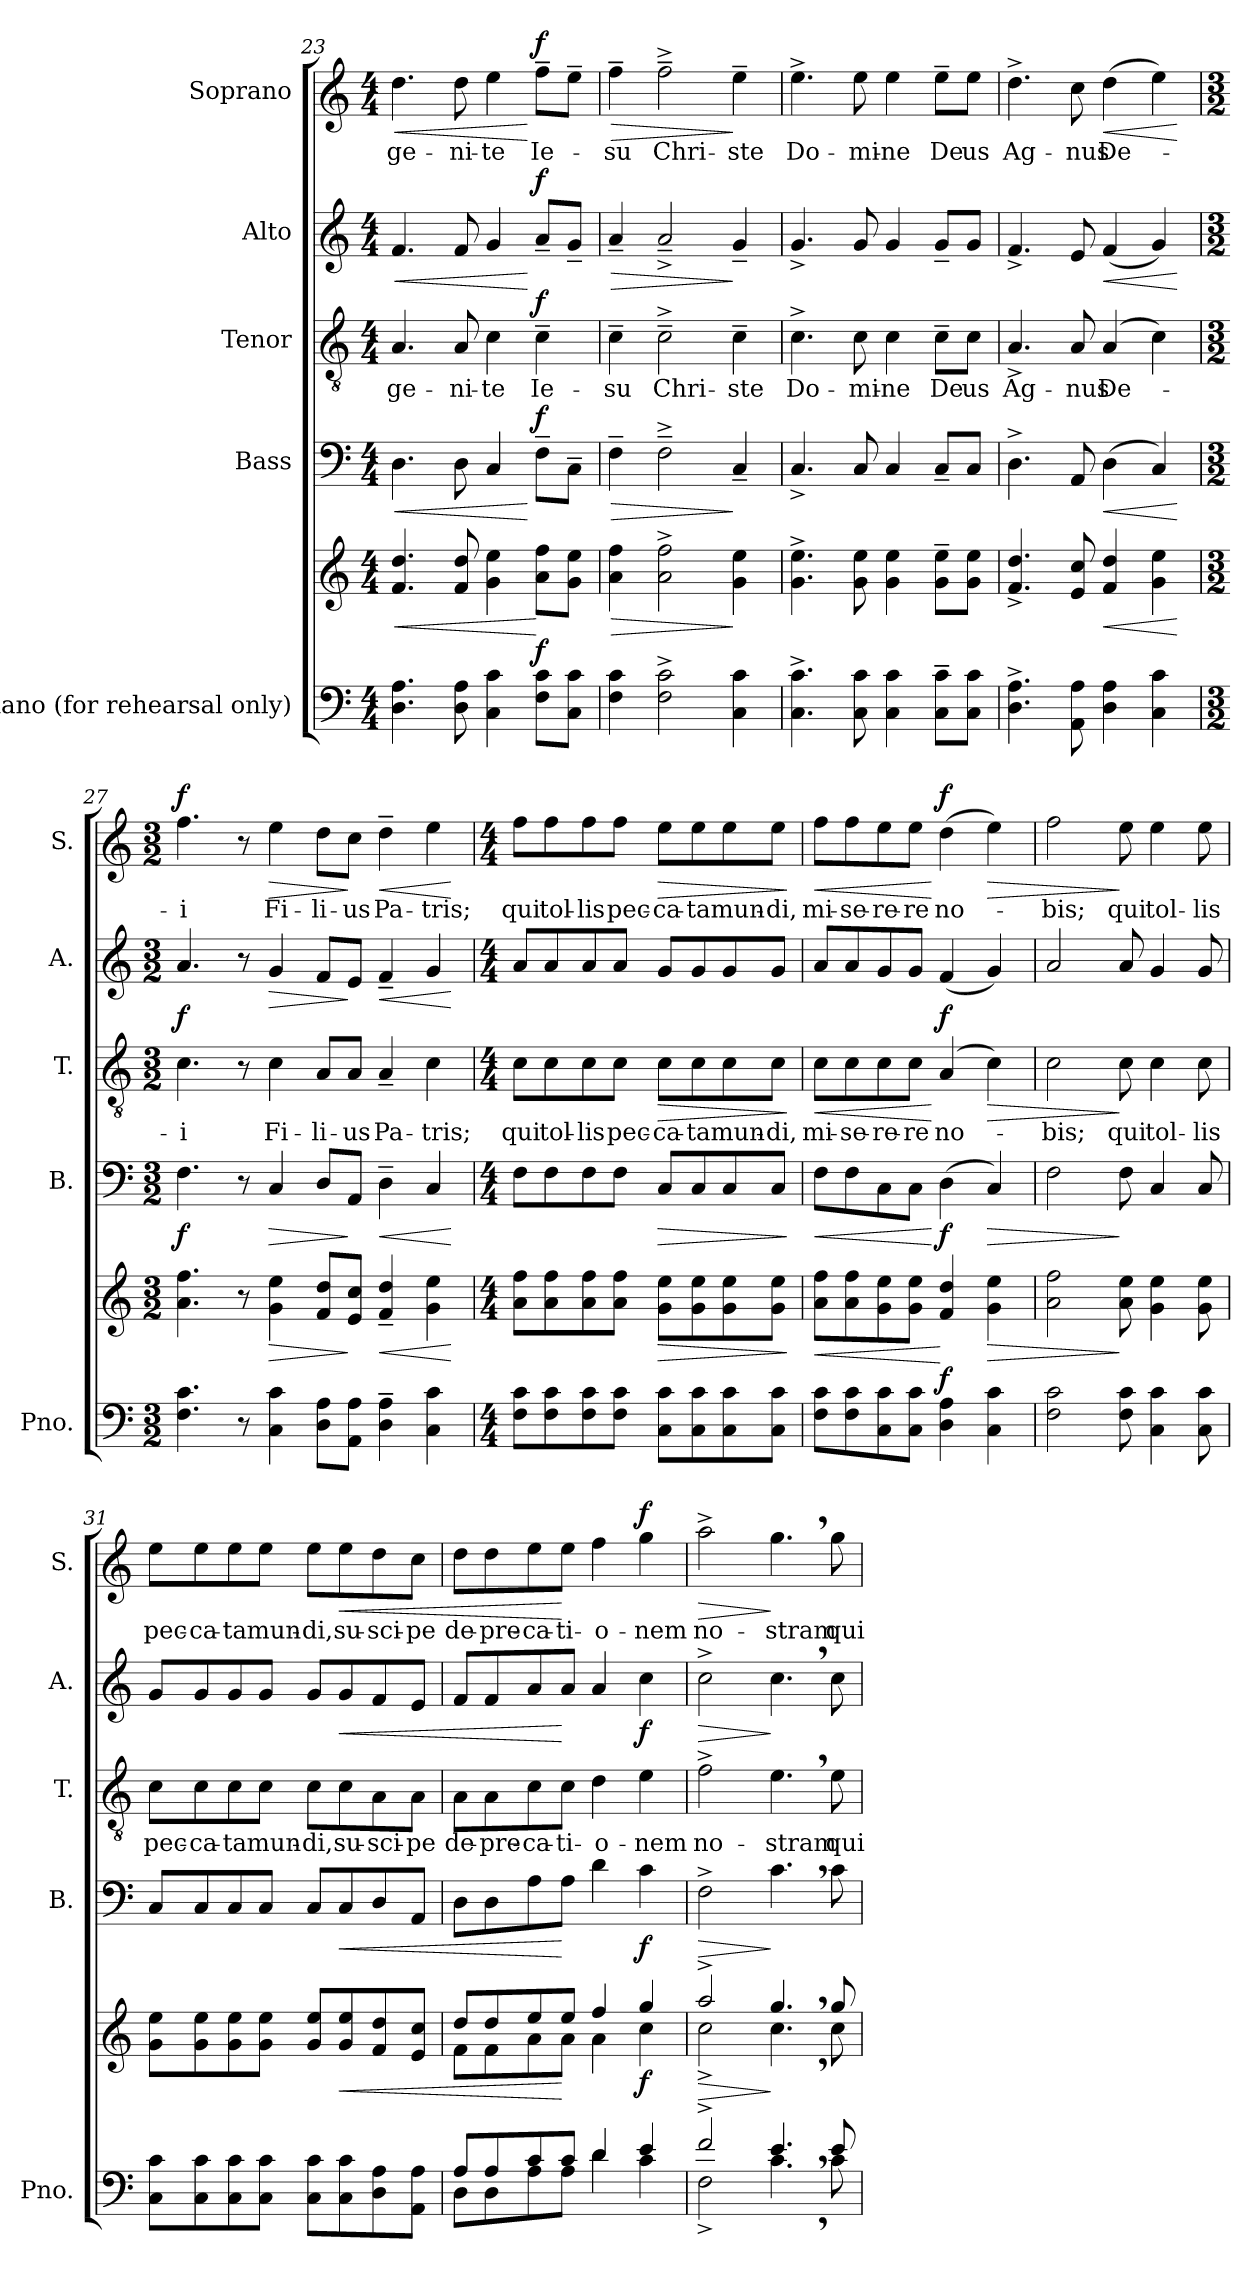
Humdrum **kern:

**kern	**kern	**dynam	**kern	**dynam	**kern	**text	**dynam	**kern	**dynam	**kern	**text	**dynam
*part5	*part5	*part5	*part4	*part4	*part3	*part3	*part3	*part2	*part2	*part1	*part1	*part1
*staff6	*staff5	*staff5/6	*staff4	*staff4	*staff3	*staff3	*staff3	*staff2	*staff2	*staff1	*staff1	*staff1
*I"Piano (for  rehearsal  only)	*	*	*I"Bass	*	*I"Tenor	*	*	*I"Alto	*	*I"Soprano	*	*
*I'Pno.	*	*	*I'B.	*	*I'T.	*	*	*I'A.	*	*I'S.	*	*
*clefF4	*clefG2	*	*clefF4	*	*clefGv2	*	*	*clefG2	*	*clefG2	*	*
*k[]	*k[]	*	*k[]	*	*k[]	*	*	*k[]	*	*k[]	*	*
*M4/4	*M4/4	*	*M4/4	*	*M4/4	*	*	*M4/4	*	*M4/4	*	*
=23	=23	=23	=23	=23	=23	=23	=23	=23	=23	=23	=23	=23
!	!	!LO:HP:b	!	!LO:HP:b	!	!LO:LY:b	!	!	!LO:HP:b	!	!LO:LY:b	!LO:HP:b
4.D\ 4.A\	4.f/ 4.dd/	<	4.D\	<	4.A/	-ge-	.	4.f/	<	4.dd\	-ge-	<
!	!	!	!	!	!	!LO:LY:b	!	!	!	!	!LO:LY:b	!
8D\ 8A\	8f/ 8dd/	.	8D\	.	8A/	-ni-	.	8f/	.	8dd\	-ni-	.
!	!	!	!	!	!	!LO:LY:b	!	!	!	!	!LO:LY:b	!
4C\ 4c\	4g\ 4ee\	.	4C/	.	4c\	-te	.	4g/	.	4ee\	-te	.
!	!	!LO:DY:n=1:a=2	!	!LO:DY:n=1:a	!	!LO:LY:b	!LO:DY:a	!	!LO:DY:n=1:a	!	!LO:LY:b	!LO:DY:n=1:a
8F\ 8c\L	8a\ 8ff\L	[ f	8F~\L	[ f	4c~\	Ie-	f	8a~/L	[ f	8ff~\L	Ie-	[ f
8C\ 8c\J	8g\ 8ee\J	.	8C~\J	.	.	.	.	8g~/J	.	8ee~\J	.	.
!!LO:LB:g=z
=24	=24	=24	=24	=24	=24	=24	=24	=24	=24	=24	=24	=24
!	!	!LO:HP:b	!	!LO:HP:b	!	!LO:LY:b	!	!	!LO:HP:b	!	!LO:LY:b	!LO:HP:b
4F\ 4c\	4a\ 4ff\	>	4F~\	>	4c~\	-su	.	4a~/	>	4ff~\	-su	>
!	!	!	!	!	!	!LO:LY:b	!	!	!	!	!LO:LY:b	!
2F\^ 2c\^	2a\^ 2ff\^	.	2F~^\	.	2c~^\	Chri-	.	2a~^/	.	2ff~^\	Chri-	.
!	!	!	!	!	!	!LO:LY:b	!	!	!	!	!LO:LY:b	!
4C\ 4c\	4g\ 4ee\	]	4C~/	]	4c~\	-ste	.	4g~/	]	4ee~\	-ste	]
=25	=25	=25	=25	=25	=25	=25	=25	=25	=25	=25	=25	=25
!	!	!	!	!	!	!LO:LY:b	!	!	!	!	!LO:LY:b	!
4.C\^ 4.c\^	4.g\^ 4.ee\^	.	4.C^/	.	4.c^\	Do-	.	4.g^/	.	4.ee^\	Do-	.
!	!	!	!	!	!	!LO:LY:b	!	!	!	!	!LO:LY:b	!
8C\ 8c\	8g\ 8ee\	.	8C/	.	8c\	-mi-	.	8g/	.	8ee\	-mi-	.
!	!	!	!	!	!	!LO:LY:b	!	!	!	!	!LO:LY:b	!
4C\ 4c\	4g\ 4ee\	.	4C/	.	4c\	-ne	.	4g/	.	4ee\	-ne	.
!	!	!	!	!	!	!LO:LY:b	!	!	!	!	!LO:LY:b	!
8C\~ 8c\~L	8g\~ 8ee\~L	.	8C~/L	.	8c~\L	De-	.	8g~/L	.	8ee~\L	De-	.
!	!	!	!	!	!	!LO:LY:b	!	!	!	!	!LO:LY:b	!
8C\ 8c\J	8g\ 8ee\J	.	8C/J	.	8c\J	-us	.	8g/J	.	8ee\J	-us	.
=26	=26	=26	=26	=26	=26	=26	=26	=26	=26	=26	=26	=26
!	!	!	!	!	!	!LO:LY:b	!	!	!	!	!LO:LY:b	!
4.D\^ 4.A\^	4.f/^ 4.dd/^	.	4.D^\	.	4.A^/	Ag-	.	4.f^/	.	4.dd^\	Ag-	.
!	!	!	!	!	!	!LO:LY:b	!	!	!	!	!LO:LY:b	!
8AA\ 8A\	8e/ 8cc/	.	8AA/	.	8A/	-nus	.	8e/	.	8cc\	-nus	.
!	!	!LO:HP:b	!	!LO:HP:b	!	!LO:LY:b	!	!	!LO:HP:b	!	!LO:LY:b	!LO:HP:b
4D\ 4A\	4f/ 4dd/	<	(>4D\	<	(>4A/	De-	.	(<4f/	<	(>4dd\	De-	<
4C\ 4c\	4g\ 4ee\	.	4C/)	.	4c\)	.	.	4g/)	.	4ee\)	.	.
.	.	[	.	[	.	.	.	.	[	.	.	[
=27	=27	=27	=27	=27	=27	=27	=27	=27	=27	=27	=27	=27
*M3/2	*M3/2	*	*M3/2	*	*M3/2	*	*	*M3/2	*	*M3/2	*	*
!	!	!	!	!LO:DY:b	!	!LO:LY:b	!LO:DY:a	!	!	!	!LO:LY:b	!LO:DY:a
4.F\ 4.c\	4.a\ 4.ff\	.	4.F\	f	4.c\	-i	f	4.a/	.	4.ff\	-i	f
8r	8r	.	8r	.	8r	.	.	8r	.	8r	.	.
!	!	!LO:HP:b	!	!LO:HP:b	!	!LO:LY:b	!	!	!LO:HP:b	!	!LO:LY:b	!LO:HP:b
4C\ 4c\	4g\ 4ee\	>	4C/	>	4c\	Fi-	.	4g/	>	4ee\	Fi-	>
!	!	!	!	!	!	!LO:LY:b	!	!	!	!	!LO:LY:b	!
8D\ 8A\L	8f/ 8dd/L	.	8D/L	.	8A/L	-li-	.	8f/L	.	8dd\L	-li-	.
!	!	!	!	!	!	!LO:LY:b	!	!	!	!	!LO:LY:b	!
8AA\ 8A\J	8e/ 8cc/J	]	8AA/J	]	8A/J	-us	.	8e/J	]	8cc\J	-us	]
!	!	!LO:HP:b	!	!LO:HP:b	!	!LO:LY:b	!	!	!LO:HP:b	!	!LO:LY:b	!LO:HP:b
4D\~ 4A\~	4f/~ 4dd/~	<	4D~\	<	4A~/	Pa-	.	4f~/	<	4dd~\	Pa-	<
!	!	!	!	!	!	!LO:LY:b	!	!	!	!	!LO:LY:b	!
4C\ 4c\	4g\ 4ee\	.	4C/	.	4c\	-tris;	.	4g/	.	4ee\	-tris;	.
.	.	[	.	[	.	.	.	.	[	.	.	[
!!LO:PB:g=z
=28	=28	=28	=28	=28	=28	=28	=28	=28	=28	=28	=28	=28
*M4/4	*M4/4	*	*M4/4	*	*M4/4	*	*	*M4/4	*	*M4/4	*	*
!	!	!	!	!	!	!LO:LY:b	!	!	!	!	!LO:LY:b	!
8F\ 8c\L	8a\ 8ff\L	.	8F\L	.	8c\L	qui	.	8a/L	.	8ff\L	qui	.
!	!	!	!	!	!	!LO:LY:b	!	!	!	!	!LO:LY:b	!
8F\ 8c\	8a\ 8ff\	.	8F\	.	8c\	tol-	.	8a/	.	8ff\	tol-	.
!	!	!	!	!	!	!LO:LY:b	!	!	!	!	!LO:LY:b	!
8F\ 8c\	8a\ 8ff\	.	8F\	.	8c\	-lis	.	8a/	.	8ff\	-lis	.
!	!	!	!	!	!	!LO:LY:b	!	!	!	!	!LO:LY:b	!
8F\ 8c\J	8a\ 8ff\J	.	8F\J	.	8c\J	pec-	.	8a/J	.	8ff\J	pec-	.
!	!	!LO:HP:b	!	!LO:HP:b	!	!LO:LY:b	!LO:HP:b	!	!	!	!LO:LY:b	!LO:HP:b
8C\ 8c\L	8g\ 8ee\L	>	8C/L	>	8c\L	-ca-	>	8g/L	.	8ee\L	-ca-	>
!	!	!	!	!	!	!LO:LY:b	!	!	!	!	!LO:LY:b	!
8C\ 8c\	8g\ 8ee\	.	8C/	.	8c\	-ta	.	8g/	.	8ee\	-ta	.
!	!	!	!	!	!	!LO:LY:b	!	!	!	!	!LO:LY:b	!
8C\ 8c\	8g\ 8ee\	.	8C/	.	8c\	mun-	.	8g/	.	8ee\	mun-	.
!	!	!	!	!	!	!LO:LY:b	!	!	!	!	!LO:LY:b	!
8C\ 8c\J	8g\ 8ee\J	.	8C/J	.	8c\J	-di,	.	8g/J	.	8ee\J	-di,	.
.	.	]	.	]	.	.	]	.	.	.	.	]
=29	=29	=29	=29	=29	=29	=29	=29	=29	=29	=29	=29	=29
!	!	!LO:HP:b	!	!LO:HP:b	!	!LO:LY:b	!LO:HP:b	!	!	!	!LO:LY:b	!LO:HP:b
8F\ 8c\L	8a\ 8ff\L	<	8F\L	<	8c\L	mi-	<	8a/L	.	8ff\L	mi-	<
!	!	!	!	!	!	!LO:LY:b	!	!	!	!	!LO:LY:b	!
8F\ 8c\	8a\ 8ff\	.	8F\	.	8c\	-se-	.	8a/	.	8ff\	-se-	.
!	!	!	!	!	!	!LO:LY:b	!	!	!	!	!LO:LY:b	!
8C\ 8c\	8g\ 8ee\	.	8C\	.	8c\	-re-	.	8g/	.	8ee\	-re-	.
!	!	!	!	!	!	!LO:LY:b	!	!	!	!	!LO:LY:b	!
8C\ 8c\J	8g\ 8ee\J	.	8C\J	.	8c\J	-re	.	8g/J	.	8ee\J	-re	.
!	!	!LO:DY:n=1:a=2	!	!LO:DY:n=1:b	!	!LO:LY:b	!LO:DY:n=1:a	!	!	!	!LO:LY:b	!LO:DY:n=1:a
4D\ 4A\	4f/ 4dd/	[ f	(>4D\	[ f	(>4A/	no-	[ f	(<4f/	.	(>4dd\	no-	[ f
!	!	!LO:HP:b	!	!LO:HP:b	!	!	!LO:HP:b	!	!	!	!	!LO:HP:b
4C\ 4c\	4g\ 4ee\	>	4C/)	>	4c\)	.	>	4g/)	.	4ee\)	.	>
=30	=30	=30	=30	=30	=30	=30	=30	=30	=30	=30	=30	=30
!	!	!	!	!	!	!LO:LY:b	!	!	!	!	!LO:LY:b	!
2F\ 2c\	2a\ 2ff\	.	2F\	.	2c\	-bis;	.	2a/	.	2ff\	-bis;	.
!	!	!	!	!	!	!LO:LY:b	!	!	!	!	!LO:LY:b	!
8F\ 8c\	8a\ 8ee\	]	8F\	]	8c\	qui	]	8a/	.	8ee\	qui	]
!	!	!	!	!	!	!LO:LY:b	!	!	!	!	!LO:LY:b	!
4C\ 4c\	4g\ 4ee\	.	4C/	.	4c\	tol-	.	4g/	.	4ee\	tol-	.
!	!	!	!	!	!	!LO:LY:b	!	!	!	!	!LO:LY:b	!
8C\ 8c\	8g\ 8ee\	.	8C/	.	8c\	-lis	.	8g/	.	8ee\	-lis	.
=31	=31	=31	=31	=31	=31	=31	=31	=31	=31	=31	=31	=31
!	!	!	!	!	!	!LO:LY:b	!	!	!	!	!LO:LY:b	!
8C\ 8c\L	8g\ 8ee\L	.	8C/L	.	8c\L	pec-	.	8g/L	.	8ee\L	pec-	.
!	!	!	!	!	!	!LO:LY:b	!	!	!	!	!LO:LY:b	!
8C\ 8c\	8g\ 8ee\	.	8C/	.	8c\	-ca-	.	8g/	.	8ee\	-ca-	.
!	!	!	!	!	!	!LO:LY:b	!	!	!	!	!LO:LY:b	!
8C\ 8c\	8g\ 8ee\	.	8C/	.	8c\	-ta	.	8g/	.	8ee\	-ta	.
!	!	!	!	!	!	!LO:LY:b	!	!	!	!	!LO:LY:b	!
8C\ 8c\J	8g\ 8ee\J	.	8C/J	.	8c\J	mun-	.	8g/J	.	8ee\J	mun-	.
!	!	!	!	!	!	!LO:LY:b	!	!	!	!	!LO:LY:b	!
8C\ 8c\L	8g/ 8ee/L	.	8C/L	.	8c\L	-di,	.	8g/L	.	8ee\L	-di,	.
!	!	!LO:HP:b	!	!LO:HP:b	!	!LO:LY:b	!	!	!LO:HP:b	!	!LO:LY:b	!LO:HP:b
8C\ 8c\	8g/ 8ee/	<	8C/	<	8c\	su-	.	8g/	<	8ee\	su-	<
!	!	!	!	!	!	!LO:LY:b	!	!	!	!	!LO:LY:b	!
8D\ 8A\	8f/ 8dd/	.	8D/	.	8A\	-sci-	.	8f/	.	8dd\	-sci-	.
!	!	!	!	!	!	!LO:LY:b	!	!	!	!	!LO:LY:b	!
8AA\ 8A\J	8e/ 8cc/J	.	8AA/J	.	8A\J	-pe	.	8e/J	.	8cc\J	-pe	.
!!LO:LB:g=z
=32	=32	=32	=32	=32	=32	=32	=32	=32	=32	=32	=32	=32
*^	*^	*	*	*	*	*	*	*	*	*	*	*
!	!	!	!	!	!	!	!	!LO:LY:b	!	!	!	!	!LO:LY:b	!
8A/L	8D\L	8dd/L	8f\L	.	8D\L	.	8A\L	de-	.	8f/L	.	8dd\L	de-	.
!	!	!	!	!	!	!	!	!LO:LY:b	!	!	!	!	!LO:LY:b	!
8A/	8D\	8dd/	8f\	.	8D\	.	8A\	-pre-	.	8f/	.	8dd\	-pre-	.
!	!	!	!	!	!	!	!	!LO:LY:b	!	!	!	!	!LO:LY:b	!
8c/	8A\	8ee/	8a\	.	8A\	.	8c\	-ca-	.	8a/	.	8ee\	-ca-	.
!	!	!	!	!	!	!	!	!LO:LY:b	!	!	!	!	!LO:LY:b	!
8c/J	8A\J	8ee/J	8a\J	[	8A\J	[	8c\J	-ti-	.	8a/J	[	8ee\J	-ti-	[
!	!	!	!	!	!	!	!	!LO:LY:b	!	!	!	!	!LO:LY:b	!
4d/	4d\	4ff/	4a\	.	4d\	.	4d\	-o-	.	4a/	.	4ff\	-o-	.
!	!	!	!	!LO:DY:b	!	!LO:DY:b	!	!LO:LY:b	!	!	!LO:DY:b	!	!LO:LY:b	!LO:DY:a
4e/	4c\	4gg/	4cc\	f	4c\	f	4e\	-nem	.	4cc\	f	4gg\	-nem	f
=33	=33	=33	=33	=33	=33	=33	=33	=33	=33	=33	=33	=33	=33	=33
!	!	!	!	!LO:HP:b	!	!LO:HP:b	!	!LO:LY:b	!	!	!LO:HP:b	!	!LO:LY:b	!LO:HP:b
2f^/	2F^\	2aa^/	2cc^\	>	2F^\	>	2f^\	no-	.	2cc^\	>	2aa^\	no-	>
!	!	!	!	!	!	!	!	!LO:LY:b	!	!	!	!	!LO:LY:b	!
4.e,/	4.c,\	4.gg,/	4.cc,\	]	4.c,\	]	4.e,\	-stram	.	4.cc,\	]	4.gg,\	-stram	]
!	!	!	!	!	!	!	!	!LO:LY:b	!	!	!	!	!LO:LY:b	!
8e/	8c\	8gg/	8cc\	.	8c\	.	8e\	qui	.	8cc\	.	8gg\	qui	.
*v	*v	*	*	*	*	*	*	*	*	*	*	*	*	*
*	*v	*v	*	*	*	*	*	*	*	*	*	*	*
=	=	=	=	=	=	=	=	=	=	=	=	=
*-	*-	*-	*-	*-	*-	*-	*-	*-	*-	*-	*-	*-
